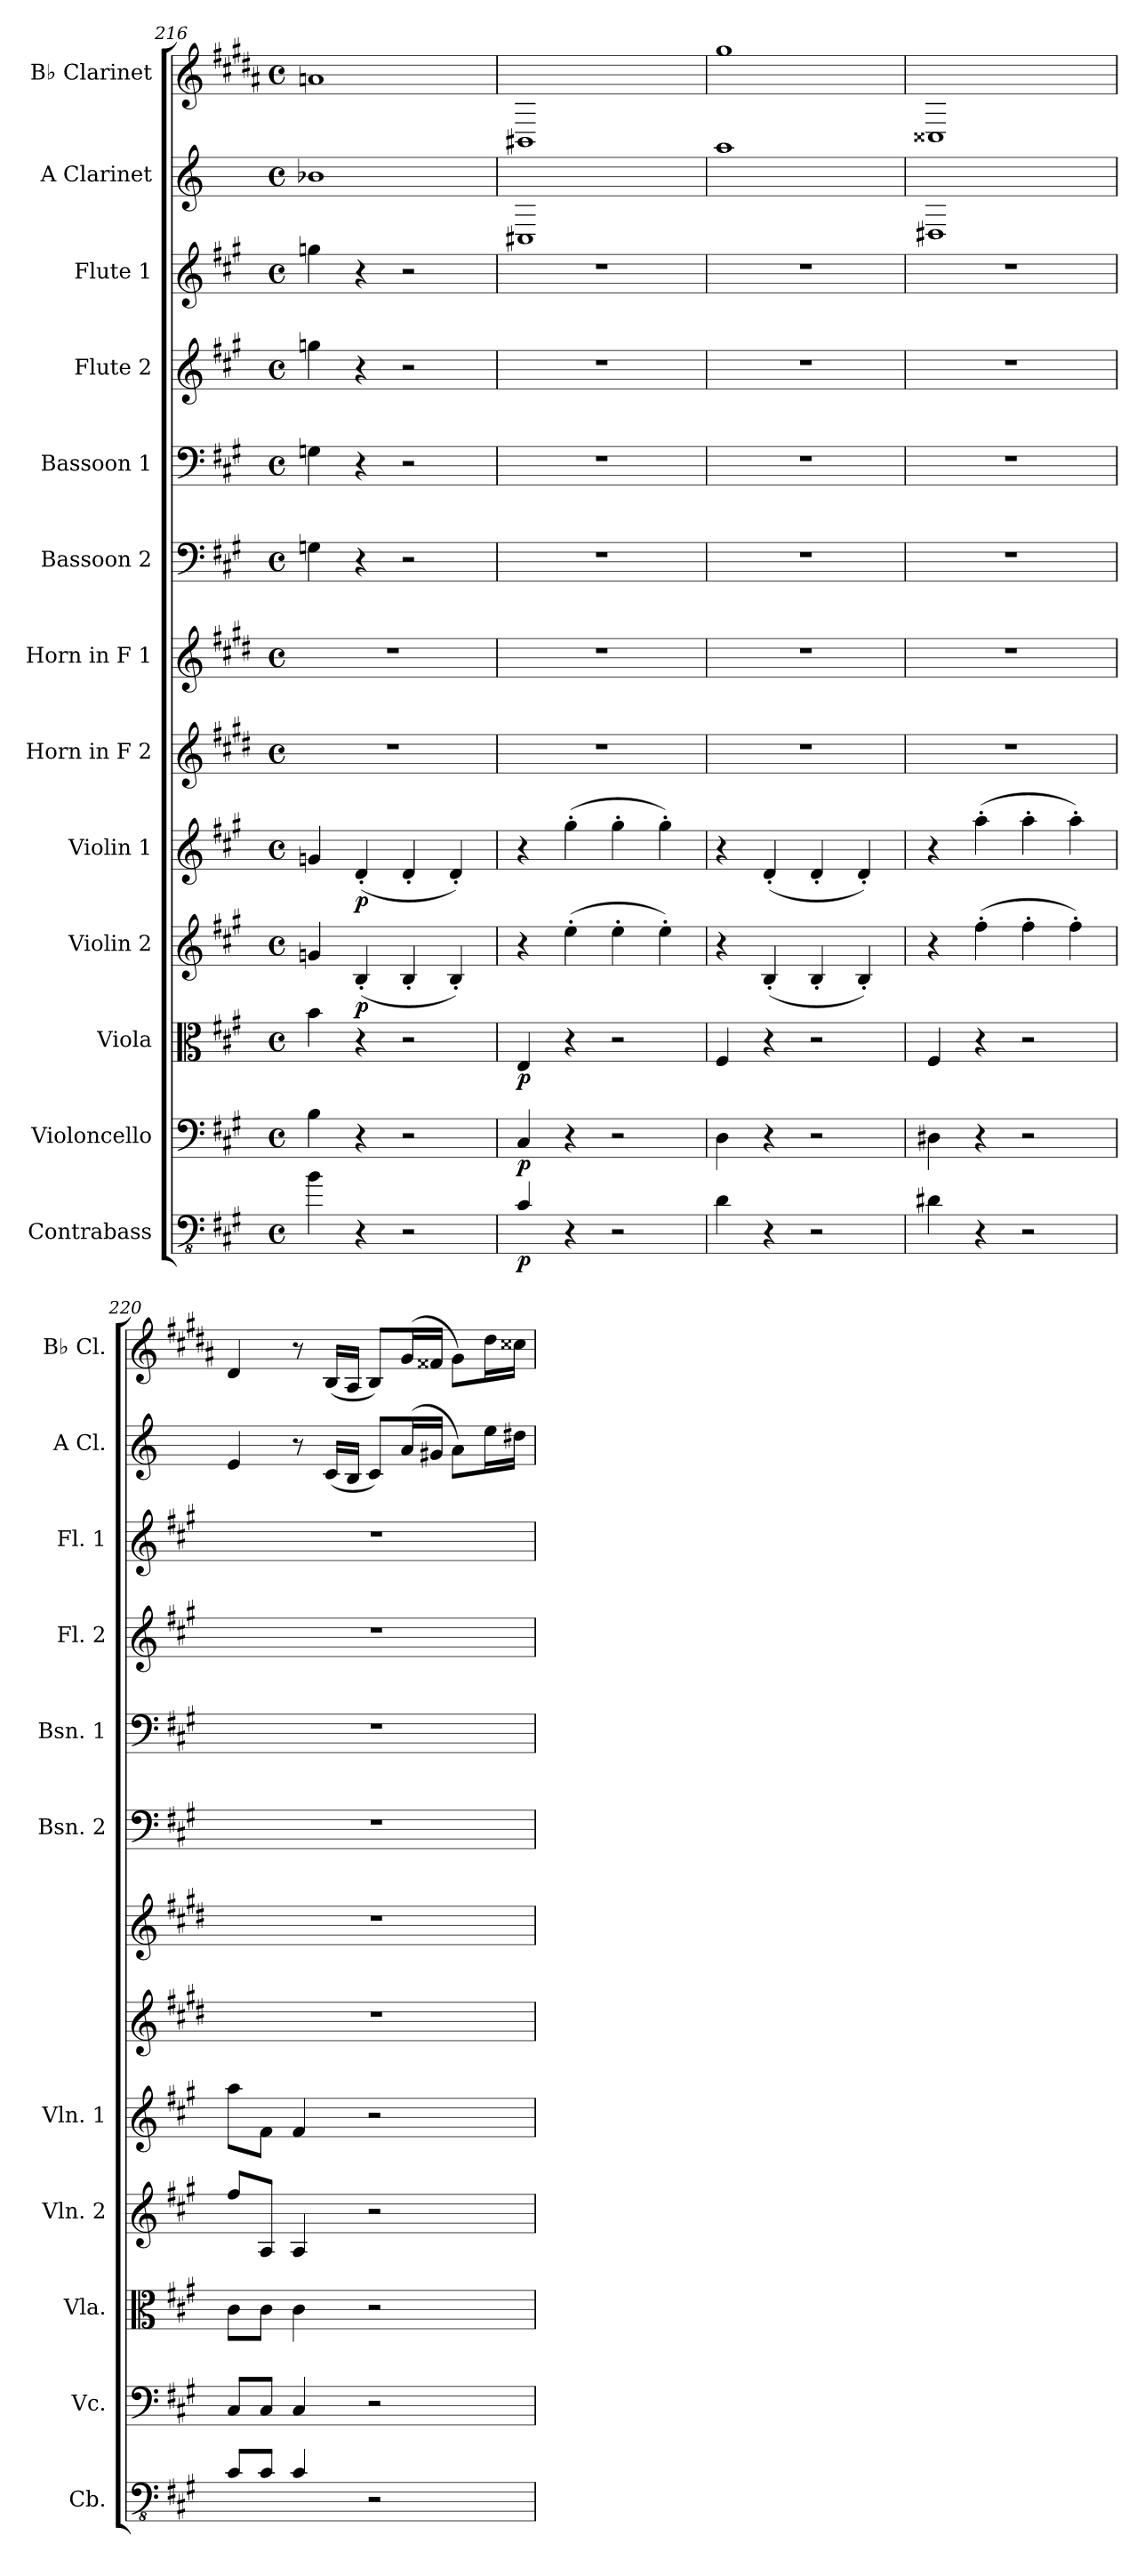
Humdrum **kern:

**kern	**dynam	**kern	**dynam	**kern	**dynam	**kern	**dynam	**kern	**dynam	**kern	**kern	**kern	**kern	**kern	**kern	**kern	**kern
*part13	*part13	*part12	*part12	*part11	*part11	*part10	*part10	*part9	*part9	*part8	*part7	*part6	*part5	*part4	*part3	*part2	*part1
*staff13	*staff13	*staff12	*staff12	*staff11	*staff11	*staff10	*staff10	*staff9	*staff9	*staff8	*staff7	*staff6	*staff5	*staff4	*staff3	*staff2	*staff1
*I"Contrabass	*	*I"Violoncello	*	*I"Viola	*	*I"Violin 2	*	*I"Violin 1	*	*I"Horn in F 2	*I"Horn in F 1	*I"Bassoon 2	*I"Bassoon 1	*I"Flute 2	*I"Flute 1	*I"A Clarinet	*I"B♭ Clarinet
*I'Cb.	*	*I'Vc.	*	*I'Vla.	*	*I'Vln. 2	*	*I'Vln. 1	*	*	*	*I'Bsn. 2	*I'Bsn. 1	*I'Fl. 2	*I'Fl. 1	*I'A Cl.	*I'B♭ Cl.
*clefFv4	*	*clefF4	*	*clefC3	*	*clefG2	*	*clefG2	*	*clefG2	*clefG2	*clefF4	*clefF4	*clefG2	*clefG2	*clefG2	*clefG2
*ITrd7c12	*	*	*	*	*	*	*	*	*	*ITrd4c7	*ITrd4c7	*	*	*	*	*ITrd2c3	*ITrd1c2
*k[f#c#g#]	*	*k[f#c#g#]	*	*k[f#c#g#]	*	*k[f#c#g#]	*	*k[f#c#g#]	*	*k[f#c#g#]	*k[f#c#g#]	*k[f#c#g#]	*k[f#c#g#]	*k[f#c#g#]	*k[f#c#g#]	*k[f#c#g#]	*k[f#c#g#]
*M4/4	*	*M4/4	*	*M4/4	*	*M4/4	*	*M4/4	*	*M4/4	*M4/4	*M4/4	*M4/4	*M4/4	*M4/4	*M4/4	*M4/4
*met(c)	*	*met(c)	*	*met(c)	*	*met(c)	*	*met(c)	*	*met(c)	*met(c)	*met(c)	*met(c)	*met(c)	*met(c)	*met(c)	*met(c)
=216	=216	=216	=216	=216	=216	=216	=216	=216	=216	=216	=216	=216	=216	=216	=216	=216	=216
4BB\	.	4B\	.	4b\	.	4gn/	.	4gn/	.	1r	1r	4Gn\	4Gn\	4ggn\	4ggn\	1gn	1gn
!	!	!	!	!	!	!	!LO:DY:b	!	!LO:DY:b	!	!	!	!	!	!	!	!
4r	.	4r	.	4r	.	(<4B'/	p	(<4d'/	p	.	.	4r	4r	4r	4r	.	.
2r	.	2r	.	2r	.	4B'/	.	4d'/	.	.	.	2r	2r	2r	2r	.	.
.	.	.	.	.	.	4B'/)	.	4d'/)	.	.	.	.	.	.	.	.	.
!!LO:PB:g=z
=217	=217	=217	=217	=217	=217	=217	=217	=217	=217	=217	=217	=217	=217	=217	=217	=217	=217
!	!LO:DY:b	!	!LO:DY:b	!	!LO:DY:b	!	!	!	!	!	!	!	!	!	!	!	!
4CC#/	p	4C#/	p	4E/	p	4r	.	4r	.	1r	1r	1r	1r	1r	1r	1AA#X	1AA#X
4r	.	4r	.	4r	.	(>4ee'\	.	(>4gg#'\	.	.	.	.	.	.	.	.	.
2r	.	2r	.	2r	.	4ee'\	.	4gg#'\	.	.	.	.	.	.	.	.	.
.	.	.	.	.	.	4ee'\)	.	4gg#'\)	.	.	.	.	.	.	.	.	.
=218	=218	=218	=218	=218	=218	=218	=218	=218	=218	=218	=218	=218	=218	=218	=218	=218	=218
4DD\	.	4D\	.	4F#/	.	4r	.	4r	.	1r	1r	1r	1r	1r	1r	1ff#	1ff#
4r	.	4r	.	4r	.	(<4B'/	.	(<4d'/	.	.	.	.	.	.	.	.	.
2r	.	2r	.	2r	.	4B'/	.	4d'/	.	.	.	.	.	.	.	.	.
.	.	.	.	.	.	4B'/)	.	4d'/)	.	.	.	.	.	.	.	.	.
=219	=219	=219	=219	=219	=219	=219	=219	=219	=219	=219	=219	=219	=219	=219	=219	=219	=219
4DD#X\	.	4D#X\	.	4F#/	.	4r	.	4r	.	1r	1r	1r	1r	1r	1r	1BB#X	1BB#X
4r	.	4r	.	4r	.	(>4ff#'\	.	(>4aa'\	.	.	.	.	.	.	.	.	.
2r	.	2r	.	2r	.	4ff#'\	.	4aa'\	.	.	.	.	.	.	.	.	.
.	.	.	.	.	.	4ff#'\)	.	4aa'\)	.	.	.	.	.	.	.	.	.
=220	=220	=220	=220	=220	=220	=220	=220	=220	=220	=220	=220	=220	=220	=220	=220	=220	=220
8CC#/L	.	8C#/L	.	8c#\L	.	8ff#/L	.	8aa\L	.	1r	1r	1r	1r	1r	1r	4c#/	4c#/
8CC#/J	.	8C#/J	.	8c#\J	.	8A/J	.	8f#\J	.	.	.	.	.	.	.	.	.
4CC#/	.	4C#/	.	4c#\	.	4A/	.	4f#/	.	.	.	.	.	.	.	8r	8r
.	.	.	.	.	.	.	.	.	.	.	.	.	.	.	.	(<16A/LL	(<16A/LL
.	.	.	.	.	.	.	.	.	.	.	.	.	.	.	.	16G#/JJ	16G#/JJ
2r	.	2r	.	2r	.	2r	.	2r	.	.	.	.	.	.	.	8A/L)	8A/L)
.	.	.	.	.	.	.	.	.	.	.	.	.	.	.	.	(>16f#/L	(>16f#/L
.	.	.	.	.	.	.	.	.	.	.	.	.	.	.	.	16e#X/JJ	16e#X/JJ
.	.	.	.	.	.	.	.	.	.	.	.	.	.	.	.	8f#\L)	8f#\L)
.	.	.	.	.	.	.	.	.	.	.	.	.	.	.	.	16cc#\L	16cc#\L
.	.	.	.	.	.	.	.	.	.	.	.	.	.	.	.	16b#X\JJ	16b#X\JJ
=	=	=	=	=	=	=	=	=	=	=	=	=	=	=	=	=	=
*-	*-	*-	*-	*-	*-	*-	*-	*-	*-	*-	*-	*-	*-	*-	*-	*-	*-
